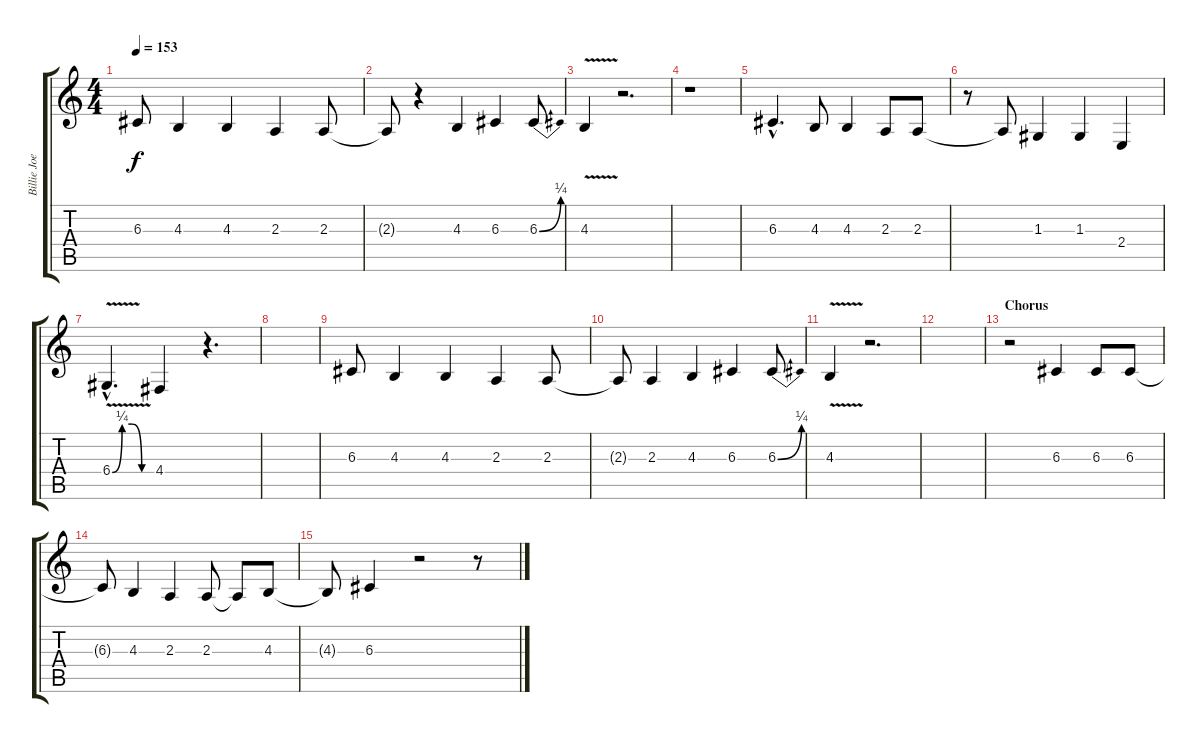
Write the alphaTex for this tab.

\track ("Billie Joe Armstrong (Voice)" "Billie Joe") {instrument lead6voice}
\staff {score tabs}
\tuning (E4 B3 G3 D3 A2 E2) {hide}
\ts (4 4)
\tempo 153
\clef g2
\ks c
6.3.8{dy f} 4.3.4 4.3.4 2.3.4 2.3.8 |
2.3{t}.8 r.4 4.3.4 6.3.4 6.3{be (bend 0 0 60 1)}.8 |
4.3{v}.4 r.2{d} |
r.1 |
6.3{hac}.4{d} 4.3.8 4.3.4 2.3.8 2.3.8 |
r.8 2.3{t}.8 1.3.4 1.3.4 2.4.4 |
6.4{be (custom 0 0 15 1 30 1 45 0 60 0) v hac}.4{d} 4.4.4 r.4{d} |
|
6.3.8 4.3.4 4.3.4 2.3.4 2.3.8 |
2.3{t}.8 2.3.4 4.3.4 6.3.4 6.3{be (bend 0 0 60 1)}.8 |
4.3{v}.4 r.2{d} |
|
\section ("" "Chorus")
r.2 6.3.4 6.3.8 6.3.8 |
6.3{t}.8 4.3.4 2.3.4 2.3.8 2.3{t}.8 4.3.8 |
4.3{t}.8 6.3.4 r.2 r.8
